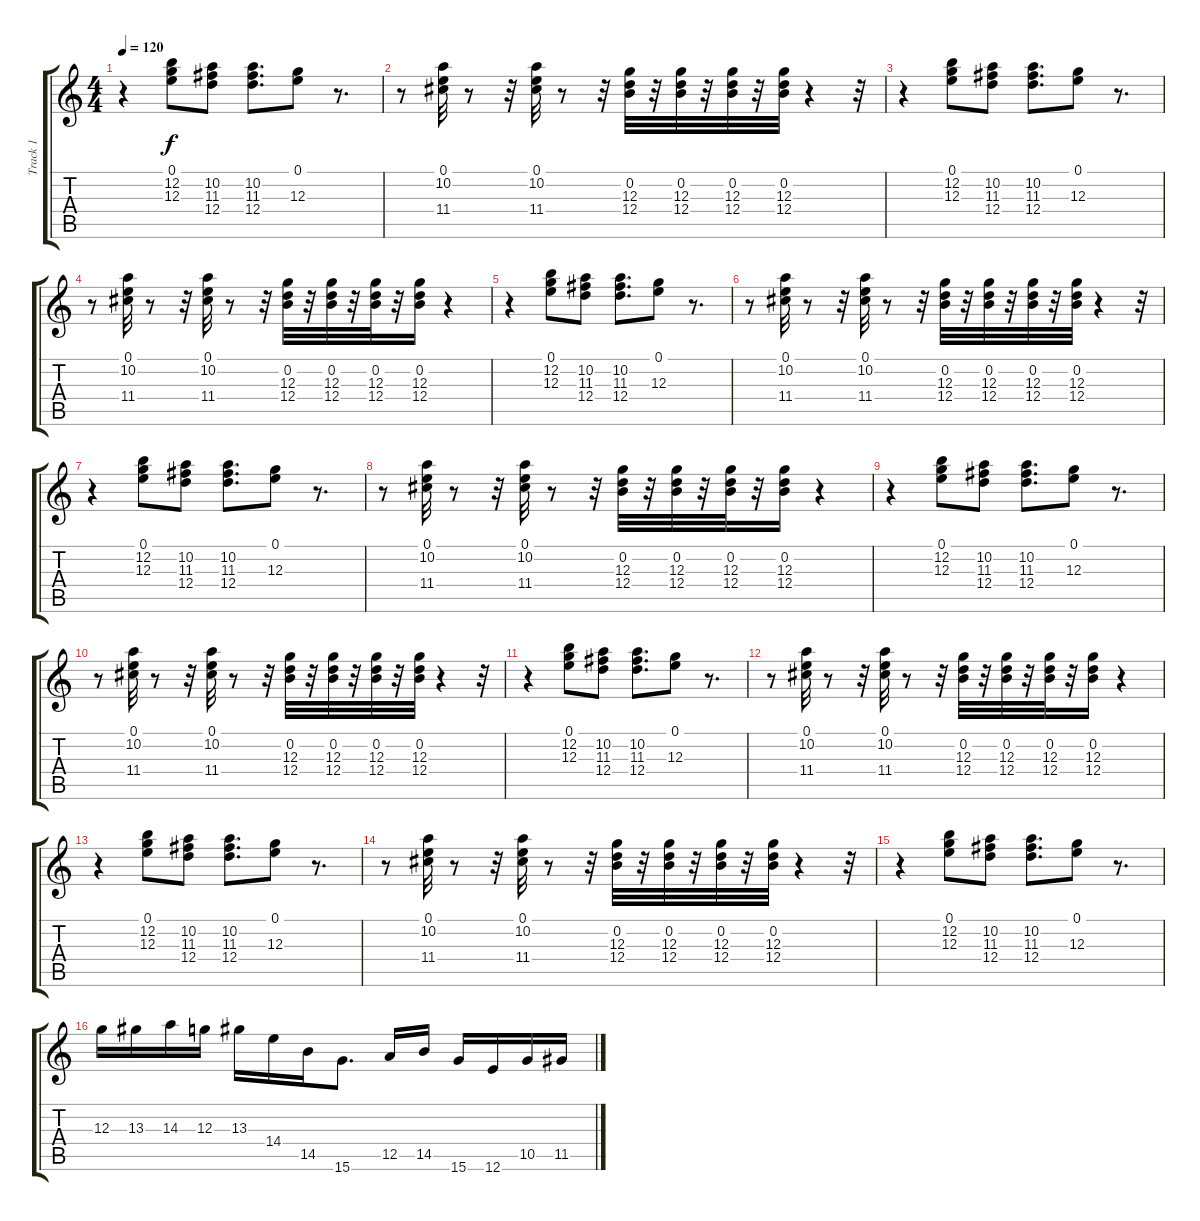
\track ("Track 1" "Track 1") {instrument electricguitarjazz}
\staff {score tabs}
\tuning (E4 B3 G3 D3 A2 E2) {hide}
\ts (4 4)
\tempo 120
\clef g2
\ks c
r.4{dy f} (0.1 12.2 12.3).8 (10.2 11.3 12.4).8 (10.2 11.3 12.4).8{d} (0.1 12.3).8 r.8{d} |
r.8 (0.1 10.2 11.4).32 r.8 r.32 (0.1 10.2 11.4).32 r.8 r.32 (0.2 12.3 12.4).32 r.32 (0.2 12.3 12.4).32 r.32 (0.2 12.3 12.4).32 r.32 (0.2 12.3 12.4).32 r.4 r.32 |
r.4 (0.1 12.2 12.3).8 (10.2 11.3 12.4).8 (10.2 11.3 12.4).8{d} (0.1 12.3).8 r.8{d} |
r.8 (0.1 10.2 11.4).32 r.8 r.32 (0.1 10.2 11.4).32 r.8 r.32 (0.2 12.3 12.4).32 r.32 (0.2 12.3 12.4).32 r.32 (0.2 12.3 12.4).32 r.32 (0.2 12.3 12.4).16 r.4 |
r.4 (0.1 12.2 12.3).8 (10.2 11.3 12.4).8 (10.2 11.3 12.4).8{d} (0.1 12.3).8 r.8{d} |
r.8 (0.1 10.2 11.4).32 r.8 r.32 (0.1 10.2 11.4).32 r.8 r.32 (0.2 12.3 12.4).32 r.32 (0.2 12.3 12.4).32 r.32 (0.2 12.3 12.4).32 r.32 (0.2 12.3 12.4).32 r.4 r.32 |
r.4 (0.1 12.2 12.3).8 (10.2 11.3 12.4).8 (10.2 11.3 12.4).8{d} (0.1 12.3).8 r.8{d} |
r.8 (0.1 10.2 11.4).32 r.8 r.32 (0.1 10.2 11.4).32 r.8 r.32 (0.2 12.3 12.4).32 r.32 (0.2 12.3 12.4).32 r.32 (0.2 12.3 12.4).32 r.32 (0.2 12.3 12.4).16 r.4 |
r.4 (0.1 12.2 12.3).8 (10.2 11.3 12.4).8 (10.2 11.3 12.4).8{d} (0.1 12.3).8 r.8{d} |
r.8 (0.1 10.2 11.4).32 r.8 r.32 (0.1 10.2 11.4).32 r.8 r.32 (0.2 12.3 12.4).32 r.32 (0.2 12.3 12.4).32 r.32 (0.2 12.3 12.4).32 r.32 (0.2 12.3 12.4).32 r.4 r.32 |
r.4 (0.1 12.2 12.3).8 (10.2 11.3 12.4).8 (10.2 11.3 12.4).8{d} (0.1 12.3).8 r.8{d} |
r.8 (0.1 10.2 11.4).32 r.8 r.32 (0.1 10.2 11.4).32 r.8 r.32 (0.2 12.3 12.4).32 r.32 (0.2 12.3 12.4).32 r.32 (0.2 12.3 12.4).32 r.32 (0.2 12.3 12.4).16 r.4 |
r.4 (0.1 12.2 12.3).8 (10.2 11.3 12.4).8 (10.2 11.3 12.4).8{d} (0.1 12.3).8 r.8{d} |
r.8 (0.1 10.2 11.4).32 r.8 r.32 (0.1 10.2 11.4).32 r.8 r.32 (0.2 12.3 12.4).32 r.32 (0.2 12.3 12.4).32 r.32 (0.2 12.3 12.4).32 r.32 (0.2 12.3 12.4).32 r.4 r.32 |
r.4 (0.1 12.2 12.3).8 (10.2 11.3 12.4).8 (10.2 11.3 12.4).8{d} (0.1 12.3).8 r.8{d} |
12.3.16 13.3.16 14.3.16 12.3.16 13.3.16 14.4.16 14.5.16 15.6.8{d} 12.5.16 14.5.16 15.6.16 12.6.16 10.5.16 11.5.16
